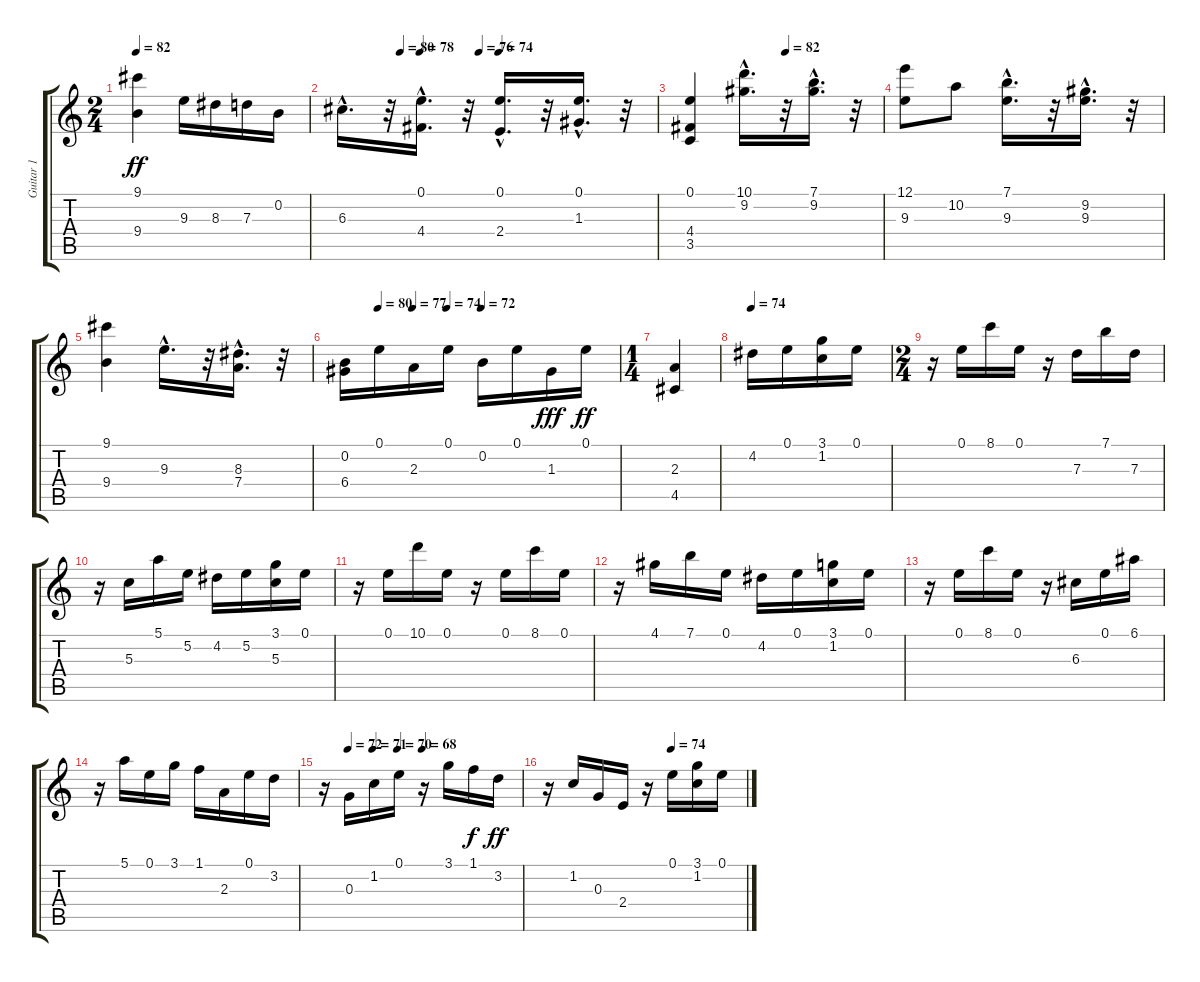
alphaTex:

\track ("Guitar 1" "Guitar 1") {instrument acousticguitarnylon}
\staff {score tabs}
\tuning (E4 B3 G3 D3 A2 E2) {hide}
\ts (2 4)
\tempo 82
\clef g2
\ks c
(9.1 9.4).4{dy ff} 9.3.16 8.3.16 7.3.16 0.2.16 |
\tempo (80 0.1875)
\tempo (78 0.25)
\tempo (76 0.4375)
\tempo (74 0.5)
6.3{hac}.16{d} r.32 (0.1 4.4{hac}).16{d} r.32 (0.1 2.4{hac}).16{d} r.32 (0.1 1.3{hac}).16{d} r.32 |
\tempo (82 0.5)
(0.1 4.4 3.5).4 (10.1 9.2{hac}).16{d} r.32 (7.1 9.2{hac}).16{d} r.32 |
(12.1 9.3).8 10.2.8 (7.1 9.3{hac}).16{d} r.32 (9.2 9.3{hac}).16{d} r.32 |
(9.1 9.4).4 9.3{hac}.16{d} r.32 (8.3 7.4{hac}).16{d} r.32 |
\tempo (80 0.125)
\tempo (77 0.25)
\tempo (74 0.375)
\tempo (72 0.5)
(0.2 6.4).16 0.1.16 2.3.16 0.1.16 0.2.16 0.1.16 1.3.16{dy fff} 0.1.16{dy ff} |
\ts (1 4)
(2.3 4.5).4 |
\tempo 74
4.2.16 0.1.16 (3.1 1.2).16 0.1.16 |
\ts (2 4)
r.16 0.1.16 8.1.16 0.1.16 r.16 7.3.16 7.1.16 7.3.16 |
r.16 5.3.16 5.1.16 5.2.16 4.2.16 5.2.16 (3.1 5.3).16 0.1.16 |
r.16 0.1.16 10.1.16 0.1.16 r.16 0.1.16 8.1.16 0.1.16 |
r.16 4.1.16 7.1.16 0.1.16 4.2.16 0.1.16 (3.1 1.2).16 0.1.16 |
r.16 0.1.16 8.1.16 0.1.16 r.16 6.3.16 0.1.16 6.1.16 |
r.16 5.1.16 0.1.16 3.1.16 1.1.16 2.3.16 0.1.16 3.2.16 |
\tempo (72 0.125)
\tempo (71 0.25)
\tempo (70 0.375)
\tempo (68 0.5)
r.16 0.3.16 1.2.16 0.1.16 r.16 3.1.16 1.1.16{dy f} 3.2.16{dy ff} |
\tempo (74 0.625)
r.16 1.2.16 0.3.16 2.4.16 r.16 0.1.16 (3.1 1.2).16 0.1.16
